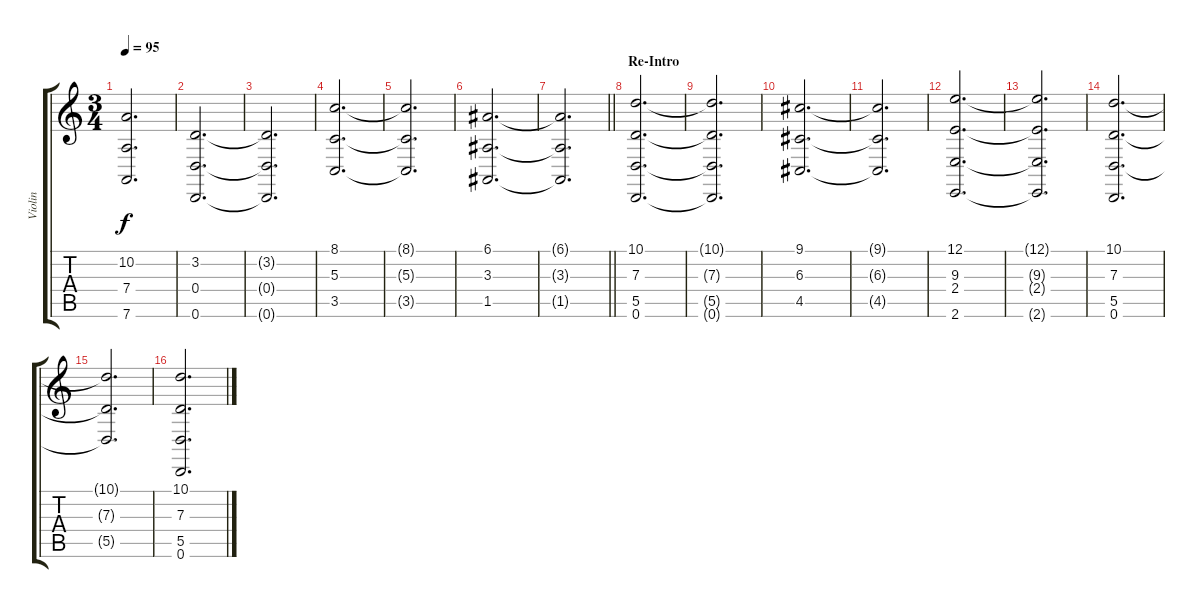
\track ("Violin" "Violin") {instrument stringensemble1}
\staff {score tabs}
\tuning (E4 B3 G3 D3 A2 D2) {hide}
\ts (3 4)
\tempo 95
\clef g2
\ks c
(10.2{t} 7.4{t} 7.6{t}).2{d dy f} |
(3.2 0.4 0.6).2{d} |
(3.2{t} 0.4{t} 0.6{t}).2{d} |
(8.1 5.3 3.5).2{d} |
(8.1{t} 5.3{t} 3.5{t}).2{d} |
(6.1 3.3 1.5).2{d} |
\barLineRight lightlight
(6.1{t} 3.3{t} 1.5{t}).2{d} |
\section ("" "Re-Intro")
(10.1 7.3 5.5 0.6).2{d} |
(10.1{t} 7.3{t} 5.5{t} 0.6{t}).2{d} |
(9.1 6.3 4.5).2{d} |
(9.1{t} 6.3{t} 4.5{t}).2{d} |
(12.1 9.3 2.4 2.6).2{d} |
(12.1{t} 9.3{t} 2.4{t} 2.6{t}).2{d} |
(10.1 7.3 5.5 0.6).2{d} |
(10.1{t} 7.3{t} 5.5{t}).2{d} |
(10.1 7.3 5.5 0.6).2{d}
